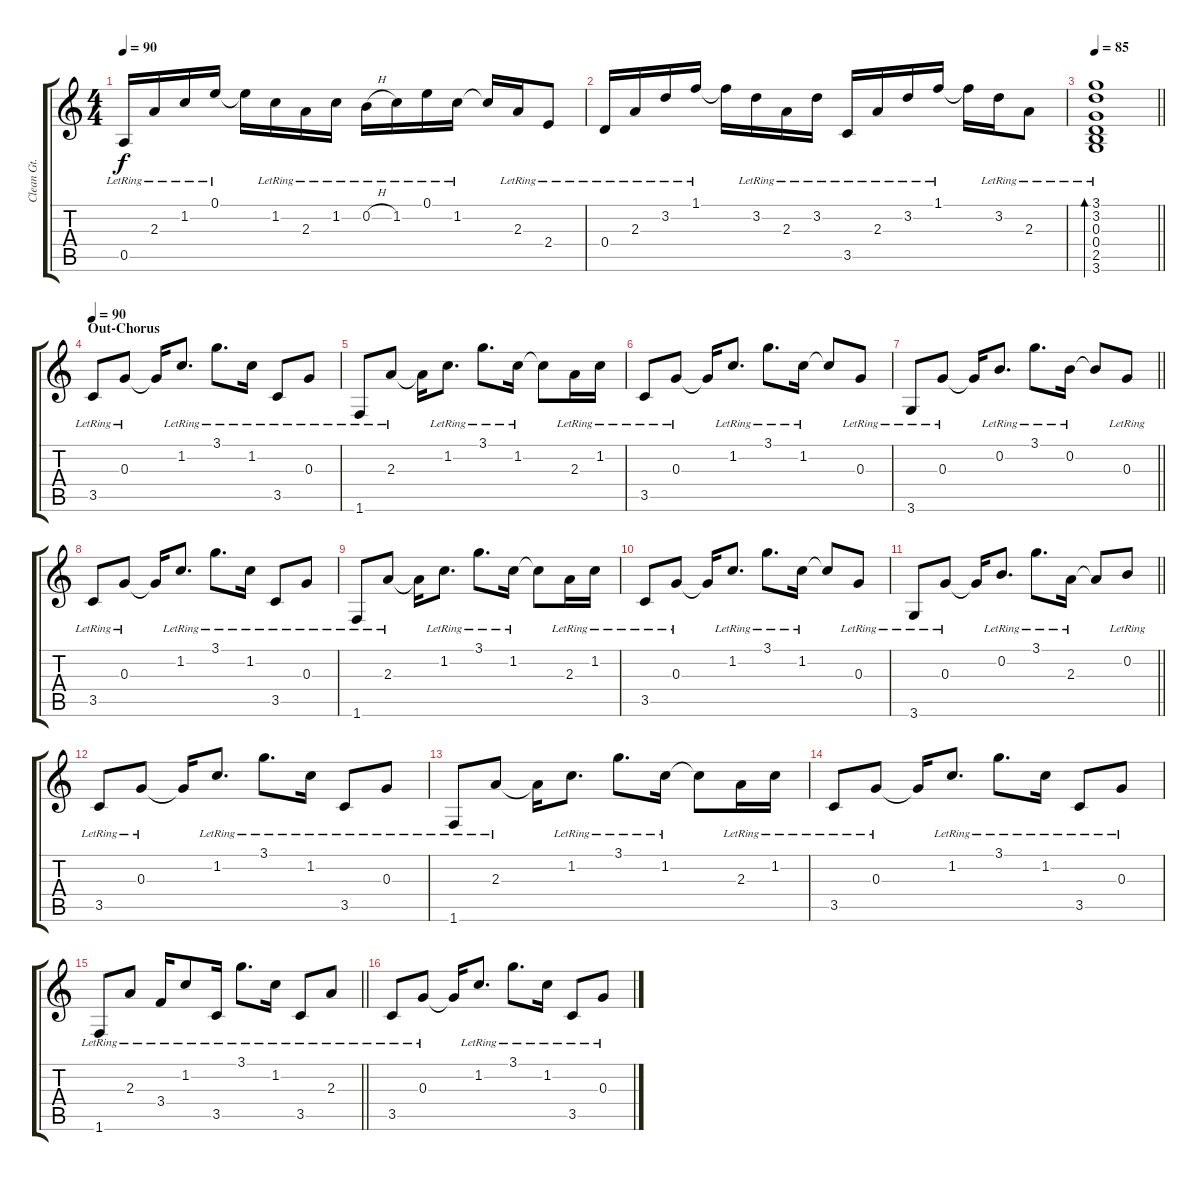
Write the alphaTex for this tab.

\track ("Clean Gt." "Clean Gt.") {instrument electricguitarclean}
\staff {score tabs}
\tuning (E4 B3 G3 D3 A2 E2) {hide}
\ts (4 4)
\tempo 90
\clef g2
\ks c
0.5{lr}.16{dy f} 2.3{lr}.16 1.2{lr}.16 0.1{lr}.16 0.1{t}.16 1.2{lr}.16 2.3{lr}.16 1.2{lr}.16 0.2{h lr}.16 1.2{lr}.16 0.1{lr}.16 1.2{lr}.16 1.2{t}.16 2.3{lr}.16 2.4{lr}.8 |
0.4{lr}.16 2.3{lr}.16 3.2{lr}.16 1.1{lr}.16 1.1{t}.16 3.2{lr}.16 2.3{lr}.16 3.2{lr}.16 3.5{lr}.16 2.3{lr}.16 3.2{lr}.16 1.1{lr}.16 1.1{t}.16 3.2{lr}.16 2.3{lr}.8 |
\tempo 85
\barLineRight lightlight
(3.1{lr} 3.2{lr} 0.3{lr} 0.4{lr} 2.5{lr} 3.6{lr}).1{bd 30} |
\section ("" "Out-Chorus")
\tempo 90
3.5{lr}.8 0.3{lr}.8 0.3{t}.16 1.2{lr}.8{d} 3.1{lr}.8{d} 1.2{lr}.16 3.5{lr}.8 0.3{lr}.8 |
1.6{lr}.8 2.3{lr}.8 2.3{t}.16 1.2{lr}.8{d} 3.1{lr}.8{d} 1.2{lr}.16 1.2{t}.8 2.3{lr}.16 1.2{lr}.16 |
3.5{lr}.8 0.3{lr}.8 0.3{t}.16 1.2{lr}.8{d} 3.1{lr}.8{d} 1.2{lr}.16 1.2{t}.8 0.3{lr}.8 |
\barLineRight lightlight
3.6{lr}.8 0.3{lr}.8 0.3{t}.16 0.2{lr}.8{d} 3.1{lr}.8{d} 0.2{lr}.16 0.2{t}.8 0.3{lr}.8 |
3.5{lr}.8 0.3{lr}.8 0.3{t}.16 1.2{lr}.8{d} 3.1{lr}.8{d} 1.2{lr}.16 3.5{lr}.8 0.3{lr}.8 |
1.6{lr}.8 2.3{lr}.8 2.3{t}.16 1.2{lr}.8{d} 3.1{lr}.8{d} 1.2{lr}.16 1.2{t}.8 2.3{lr}.16 1.2{lr}.16 |
3.5{lr}.8 0.3{lr}.8 0.3{t}.16 1.2{lr}.8{d} 3.1{lr}.8{d} 1.2{lr}.16 1.2{t}.8 0.3{lr}.8 |
\barLineRight lightlight
3.6{lr}.8 0.3{lr}.8 0.3{t}.16 0.2{lr}.8{d} 3.1{lr}.8{d} 2.3{lr}.16 2.3{t}.8 0.2{lr}.8 |
3.5{lr}.8 0.3{lr}.8 0.3{t}.16 1.2{lr}.8{d} 3.1{lr}.8{d} 1.2{lr}.16 3.5{lr}.8 0.3{lr}.8 |
1.6{lr}.8 2.3{lr}.8 2.3{t}.16 1.2{lr}.8{d} 3.1{lr}.8{d} 1.2{lr}.16 1.2{t}.8 2.3{lr}.16 1.2{lr}.16 |
3.5{lr}.8 0.3{lr}.8 0.3{t}.16 1.2{lr}.8{d} 3.1{lr}.8{d} 1.2{lr}.16 3.5{lr}.8 0.3{lr}.8 |
\barLineRight lightlight
1.6{lr}.8 2.3{lr}.8 3.4{lr}.16 1.2{lr}.8 3.5{lr}.16 3.1{lr}.8{d} 1.2{lr}.16 3.5{lr}.8 2.3{lr}.8 |
3.5{lr}.8 0.3{lr}.8 0.3{t}.16 1.2{lr}.8{d} 3.1{lr}.8{d} 1.2{lr}.16 3.5{lr}.8 0.3{lr}.8
